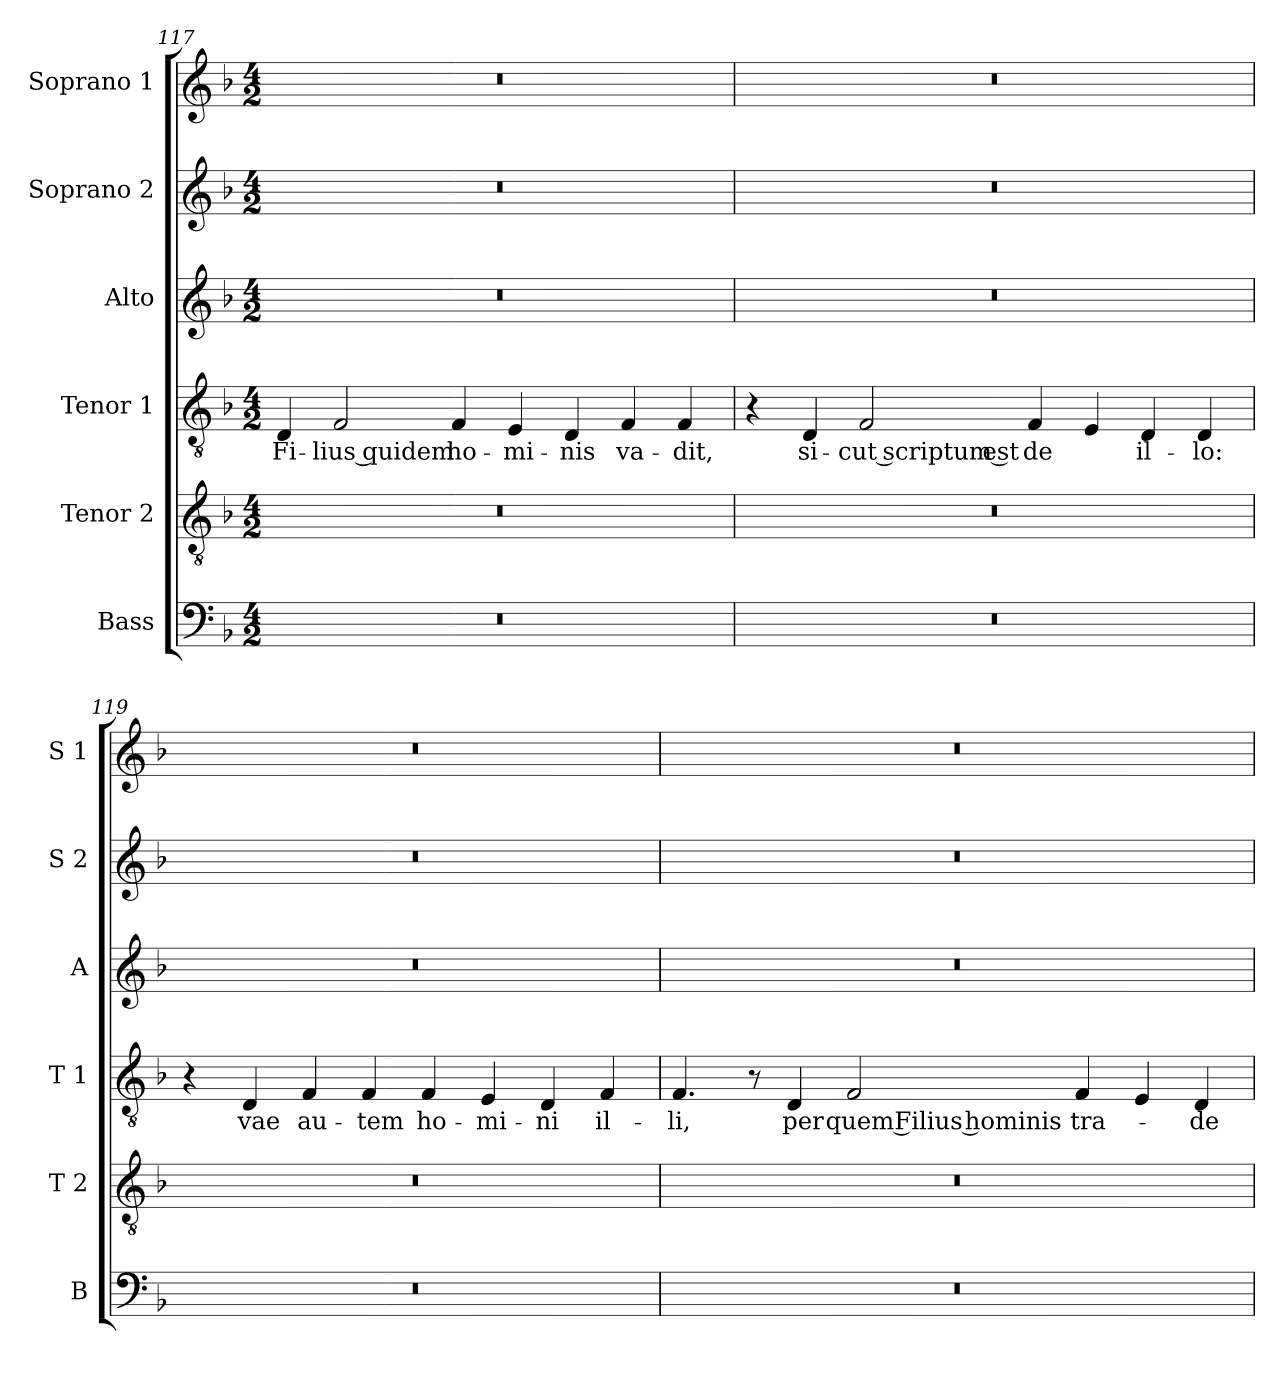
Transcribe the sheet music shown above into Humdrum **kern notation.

**kern	**kern	**kern	**text	**kern	**kern	**kern
*part6	*part5	*part4	*part4	*part3	*part2	*part1
*staff6	*staff5	*staff4	*staff4	*staff3	*staff2	*staff1
*I"Bass	*I"Tenor 2	*I"Tenor 1	*	*I"Alto	*I"Soprano 2	*I"Soprano 1
*I'B	*I'T 2	*I'T 1	*	*I'A	*I'S 2	*I'S 1
*clefF4	*clefGv2	*clefGv2	*	*clefG2	*clefG2	*clefG2
*k[b-]	*k[b-]	*k[b-]	*	*k[b-]	*k[b-]	*k[b-]
*F:	*F:	*F:	*	*F:	*F:	*F:
*M4/2	*M4/2	*M4/2	*	*M4/2	*M4/2	*M4/2
=117	=117	=117	=117	=117	=117	=117
!	!	!	!LO:LY:b	!	!	!
0r	0r	4D/	Fi-	0r	0r	0r
!	!	!	!LO:LY:b	!	!	!
.	.	2F/	-lius quidem	.	.	.
!	!	!	!LO:LY:b	!	!	!
.	.	4F/	ho-	.	.	.
!	!	!	!LO:LY:b	!	!	!
.	.	4E/	-mi-	.	.	.
!	!	!	!LO:LY:b	!	!	!
.	.	4D/	-nis	.	.	.
!	!	!	!LO:LY:b	!	!	!
.	.	4F/	va-	.	.	.
!	!	!	!LO:LY:b	!	!	!
.	.	4F/	-dit,	.	.	.
!!LO:LB:g=z
=118	=118	=118	=118	=118	=118	=118
0r	0r	4r	.	0r	0r	0r
!	!	!	!LO:LY:b	!	!	!
.	.	4D/	si-	.	.	.
!	!	!	!LO:LY:b	!	!	!
.	.	2F/	-cut scriptum est	.	.	.
!	!	!	!LO:LY:b	!	!	!
.	.	4F/	de	.	.	.
.	.	4E/	.	.	.	.
!	!	!	!LO:LY:b	!	!	!
.	.	4D/	il-	.	.	.
!	!	!	!LO:LY:b	!	!	!
.	.	4D/	-lo:	.	.	.
=119	=119	=119	=119	=119	=119	=119
0r	0r	4r	.	0r	0r	0r
!	!	!	!LO:LY:b	!	!	!
.	.	4D/	vae	.	.	.
!	!	!	!LO:LY:b	!	!	!
.	.	4F/	au-	.	.	.
!	!	!	!LO:LY:b	!	!	!
.	.	4F/	-tem	.	.	.
!	!	!	!LO:LY:b	!	!	!
.	.	4F/	ho-	.	.	.
!	!	!	!LO:LY:b	!	!	!
.	.	4E/	-mi-	.	.	.
!	!	!	!LO:LY:b	!	!	!
.	.	4D/	-ni	.	.	.
!	!	!	!LO:LY:b	!	!	!
.	.	4F/	il-	.	.	.
=120	=120	=120	=120	=120	=120	=120
!	!	!	!LO:LY:b	!	!	!
0r	0r	4.F/	-li,	0r	0r	0r
.	.	8r	.	.	.	.
!	!	!	!LO:LY:b	!	!	!
.	.	4D/	per	.	.	.
!	!	!	!LO:LY:b	!	!	!
.	.	2F/	quem Filius hominis	.	.	.
!	!	!	!LO:LY:b	!	!	!
.	.	4F/	tra-	.	.	.
.	.	4E/	.	.	.	.
!	!	!	!LO:LY:b	!	!	!
.	.	4D/	-de-	.	.	.
=	=	=	=	=	=	=
*-	*-	*-	*-	*-	*-	*-
